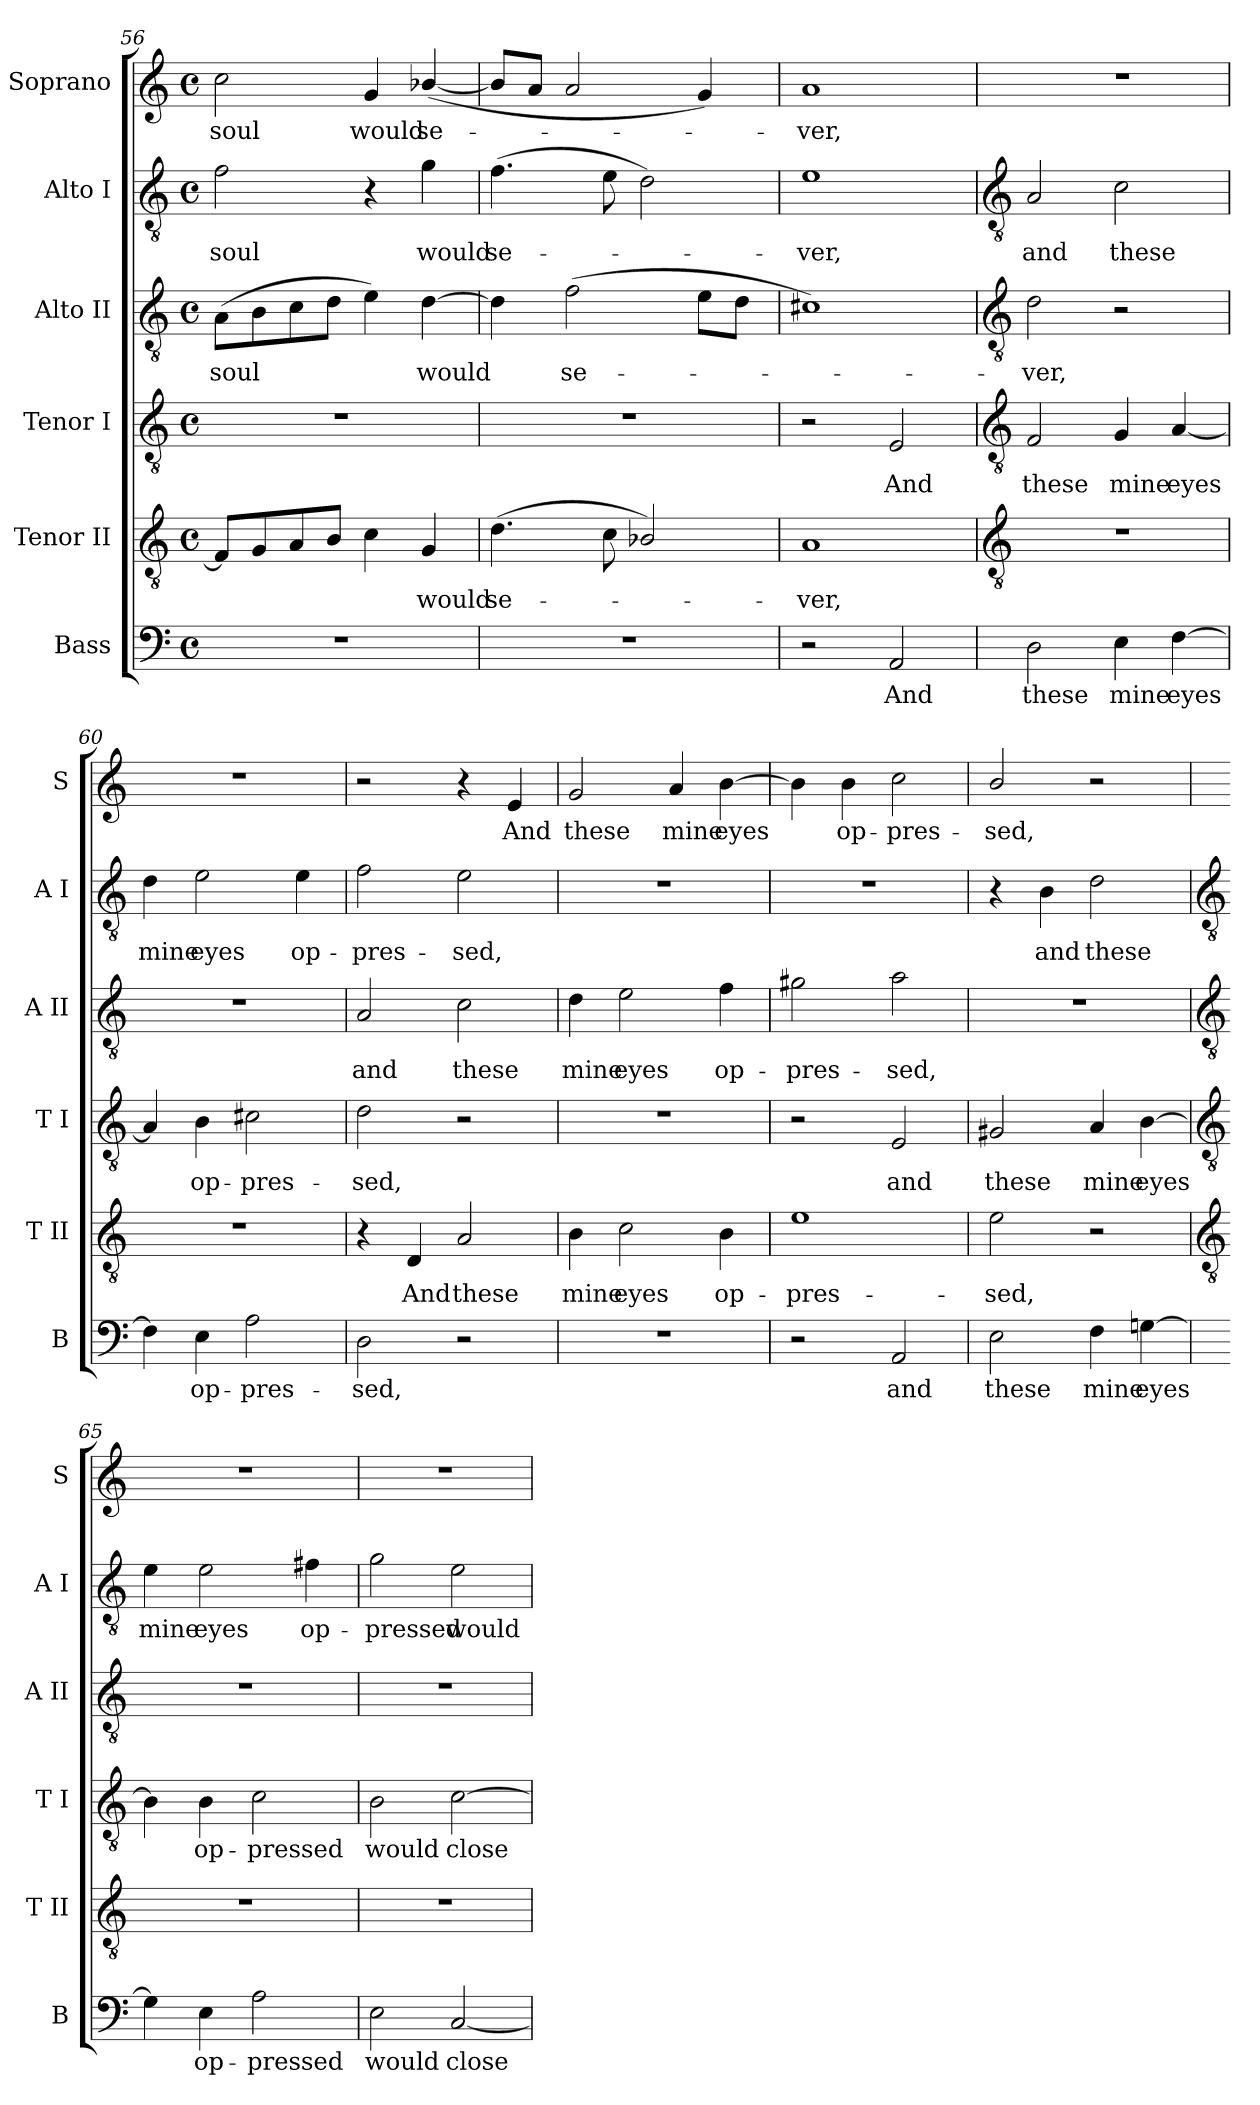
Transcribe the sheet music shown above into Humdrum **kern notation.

**kern	**text	**kern	**text	**kern	**text	**kern	**text	**kern	**text	**kern	**text
*part6	*part6	*part5	*part5	*part4	*part4	*part3	*part3	*part2	*part2	*part1	*part1
*staff6	*staff6	*staff5	*staff5	*staff4	*staff4	*staff3	*staff3	*staff2	*staff2	*staff1	*staff1
*I"Bass	*	*I"Tenor II	*	*I"Tenor I	*	*I"Alto II	*	*I"Alto I	*	*I"Soprano	*
*I'B	*	*I'T II	*	*I'T I	*	*I'A II	*	*I'A I	*	*I'S	*
*clefF4	*	*clefGv2	*	*clefGv2	*	*clefGv2	*	*clefGv2	*	*clefG2	*
*k[]	*	*k[]	*	*k[]	*	*k[]	*	*k[]	*	*k[]	*
*C:	*	*C:	*	*C:	*	*C:	*	*C:	*	*C:	*
*M4/4	*	*M4/4	*	*M4/4	*	*M4/4	*	*M4/4	*	*M4/4	*
*met(c)	*	*met(c)	*	*met(c)	*	*met(c)	*	*met(c)	*	*met(c)	*
=56	=56	=56	=56	=56	=56	=56	=56	=56	=56	=56	=56
!	!	!	!	!	!	!	!LO:LY:b	!	!LO:LY:b	!	!LO:LY:b
1r	.	8FL]	.	1r	.	(>8AL	soul	2f	soul	2cc	soul
.	.	8G	.	.	.	8B	.	.	.	.	.
.	.	8A	.	.	.	8c	.	.	.	.	.
.	.	8BJ	.	.	.	8dJ	.	.	.	.	.
!	!	!	!	!	!	!	!	!	!	!	!LO:LY:b
.	.	4c	.	.	.	4e)	.	4r	.	4g	would
!	!	!	!LO:LY:b	!	!	!	!LO:LY:b	!	!LO:LY:b	!	!LO:LY:b
.	.	4G	would	.	.	[4d	would	4g	would	(<[4b-X/	se-
=57	=57	=57	=57	=57	=57	=57	=57	=57	=57	=57	=57
!	!	!	!LO:LY:b	!	!	!	!	!	!LO:LY:b	!	!
1r	.	(>4.d	se-	1r	.	4d]	.	(>4.f	se-	8b-L]	.
.	.	.	.	.	.	.	.	.	.	8aJ	.
!	!	!	!	!	!	!	!LO:LY:b	!	!	!	!
.	.	.	.	.	.	(>2f	se-	.	.	2a	.
.	.	8c	.	.	.	.	.	8e	.	.	.
.	.	2B-X/)	.	.	.	.	.	2d)	.	.	.
.	.	.	.	.	.	8eL	.	.	.	4g)	.
.	.	.	.	.	.	8dJ	.	.	.	.	.
=58	=58	=58	=58	=58	=58	=58	=58	=58	=58	=58	=58
!	!	!	!LO:LY:b	!	!	!	!	!	!LO:LY:b	!	!LO:LY:b
2r	.	1A	ver,	2r	.	1c#X)	.	1e	ver,	1a	ver,
!	!LO:LY:b	!	!	!	!LO:LY:b	!	!	!	!	!	!
2AA	And	.	.	2E	And	.	.	.	.	.	.
!!LO:LB:g=z
=59	=59	=59	=59	=59	=59	=59	=59	=59	=59	=59	=59
*	*	*clefGv2	*	*clefGv2	*	*clefGv2	*	*clefGv2	*	*	*
!	!LO:LY:b	!	!	!	!LO:LY:b	!	!LO:LY:b	!	!LO:LY:b	!	!
2D	these	1r	.	2F	these	2d	ver,	2A	and	1r	.
!	!LO:LY:b	!	!	!	!LO:LY:b	!	!	!	!LO:LY:b	!	!
4E	mine	.	.	4G	mine	2r	.	2c	these	.	.
!	!LO:LY:b	!	!	!	!LO:LY:b	!	!	!	!	!	!
[4F	eyes	.	.	[4A	eyes	.	.	.	.	.	.
=60	=60	=60	=60	=60	=60	=60	=60	=60	=60	=60	=60
!	!	!	!	!	!	!	!	!	!LO:LY:b	!	!
4F]	.	1r	.	4A]	.	1r	.	4d	mine	1r	.
!	!LO:LY:b	!	!	!	!LO:LY:b	!	!	!	!LO:LY:b	!	!
4E	op-	.	.	4B	op-	.	.	2e	eyes	.	.
!	!LO:LY:b	!	!	!	!LO:LY:b	!	!	!	!	!	!
2A	-pres-	.	.	2c#X	-pres-	.	.	.	.	.	.
!	!	!	!	!	!	!	!	!	!LO:LY:b	!	!
.	.	.	.	.	.	.	.	4e	op-	.	.
=61	=61	=61	=61	=61	=61	=61	=61	=61	=61	=61	=61
!	!LO:LY:b	!	!	!	!LO:LY:b	!	!LO:LY:b	!	!LO:LY:b	!	!
2D	-sed,	4r	.	2d	-sed,	2A	and	2f	-pres-	2r	.
!	!	!	!LO:LY:b	!	!	!	!	!	!	!	!
.	.	4D	And	.	.	.	.	.	.	.	.
!	!	!	!LO:LY:b	!	!	!	!LO:LY:b	!	!LO:LY:b	!	!
2r	.	2A	these	2r	.	2c	these	2e	-sed,	4r	.
!	!	!	!	!	!	!	!	!	!	!	!LO:LY:b
.	.	.	.	.	.	.	.	.	.	4e	And
=62	=62	=62	=62	=62	=62	=62	=62	=62	=62	=62	=62
!	!	!	!LO:LY:b	!	!	!	!LO:LY:b	!	!	!	!LO:LY:b
1r	.	4B	mine	1r	.	4d	mine	1r	.	2g	these
!	!	!	!LO:LY:b	!	!	!	!LO:LY:b	!	!	!	!
.	.	2c	eyes	.	.	2e	eyes	.	.	.	.
!	!	!	!	!	!	!	!	!	!	!	!LO:LY:b
.	.	.	.	.	.	.	.	.	.	4a	mine
!	!	!	!LO:LY:b	!	!	!	!LO:LY:b	!	!	!	!LO:LY:b
.	.	4B	op-	.	.	4f	op-	.	.	[4b	eyes
=63	=63	=63	=63	=63	=63	=63	=63	=63	=63	=63	=63
!	!	!	!LO:LY:b	!	!	!	!LO:LY:b	!	!	!	!
2r	.	1e	-pres-	2r	.	2g#X	-pres-	1r	.	4b]	.
!	!	!	!	!	!	!	!	!	!	!	!LO:LY:b
.	.	.	.	.	.	.	.	.	.	4b	op-
!	!LO:LY:b	!	!	!	!LO:LY:b	!	!LO:LY:b	!	!	!	!LO:LY:b
2AA	and	.	.	2E	and	2a	-sed,	.	.	2cc	-pres-
=64	=64	=64	=64	=64	=64	=64	=64	=64	=64	=64	=64
!	!LO:LY:b	!	!LO:LY:b	!	!LO:LY:b	!	!	!	!	!	!LO:LY:b
2E	these	2e	-sed,	2G#X	these	1r	.	4r	.	2b/	-sed,
!	!	!	!	!	!	!	!	!	!LO:LY:b	!	!
.	.	.	.	.	.	.	.	4B	and	.	.
!	!LO:LY:b	!	!	!	!LO:LY:b	!	!	!	!LO:LY:b	!	!
4F	mine	2r	.	4A	mine	.	.	2d	these	2r	.
!	!LO:LY:b	!	!	!	!LO:LY:b	!	!	!	!	!	!
[4Gn	eyes	.	.	[4B	eyes	.	.	.	.	.	.
!!LO:LB:g=z
=65	=65	=65	=65	=65	=65	=65	=65	=65	=65	=65	=65
*	*	*clefGv2	*	*clefGv2	*	*clefGv2	*	*clefGv2	*	*	*
!	!	!	!	!	!	!	!	!	!LO:LY:b	!	!
4G]	.	1r	.	4B]	.	1r	.	4e	mine	1r	.
!	!LO:LY:b	!	!	!	!LO:LY:b	!	!	!	!LO:LY:b	!	!
4E	op-	.	.	4B	op-	.	.	2e	eyes	.	.
!	!LO:LY:b	!	!	!	!LO:LY:b	!	!	!	!	!	!
2A	-pressed	.	.	2c	-pressed	.	.	.	.	.	.
!	!	!	!	!	!	!	!	!	!LO:LY:b	!	!
.	.	.	.	.	.	.	.	4f#X	op-	.	.
=66	=66	=66	=66	=66	=66	=66	=66	=66	=66	=66	=66
!	!LO:LY:b	!	!	!	!LO:LY:b	!	!	!	!LO:LY:b	!	!
2E	would	1r	.	2B	would	1r	.	2g	-pressed	1r	.
!	!LO:LY:b	!	!	!	!LO:LY:b	!	!	!	!LO:LY:b	!	!
[2C	close	.	.	[2c	close	.	.	2e	would	.	.
=	=	=	=	=	=	=	=	=	=	=	=
*-	*-	*-	*-	*-	*-	*-	*-	*-	*-	*-	*-
